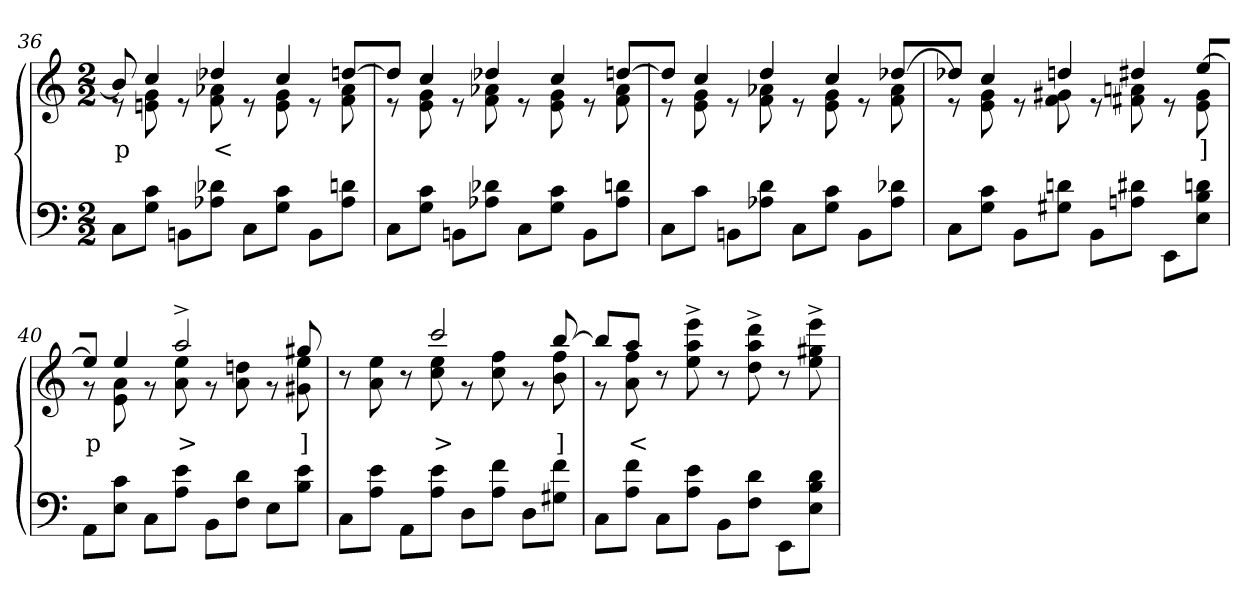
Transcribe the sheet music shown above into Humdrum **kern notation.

**kern	**kern	**text
*part2	*part1	*part1
*staff2	*staff1	*staff1
*clefF4	*clefG2	*
*k[]	*k[]	*
*M2/2	*M2/2	*
=36	=36	=36
*	*^	*
8CL	8bn]	8r	p
8G 8cJ	4cc	8en 8g	.
8BBnL	.	8r	.
8A-X 8d-XJ	4dd-X	8f 8a-X	<
8CL	.	8r	.
8G 8cJ	4cc	8e 8g	.
8BBL	.	8r	.
8A- 8dnJ	[8ddnL	8f 8a-	.
=37	=37	=37	=37
8CL	8ddJ]	8r	.
8G 8cJ	4cc	8e 8g	.
8BBnL	.	8r	.
8A-X 8d-XJ	4dd-X	8f 8a-X	.
8CL	.	8r	.
8G 8cJ	4cc	8e 8g	.
8BBL	.	8r	[
8A- 8dnJ	[8ddnL	8f 8a-	.
=38	=38	=38	=38
8CL	8ddJ]	8r	.
8cJ	4cc	8e 8g	.
8BBnL	.	8r	.
8A-X 8dJ	4dd	8f 8a-X	.
8CL	.	8r	>
8G 8cJ	4cc	8e 8g	.
8BBL	.	8r	.
8A- 8d-XJ	[8dd-XL	8f 8a-	.
=39	=39	=39	=39
8CL	8dd-XJ]	8r	.
8G 8cJ	4cc	8e 8g	.
8BBL	.	8r	.
8G#X 8dnJ	4ddn	8f 8g#X	.
8BBL	.	8r	.
8An 8d#XJ	4dd#X	8f#X 8an	.
8EEL	.	8r	.
8E 8B 8dnJ	[8eeL	8e 8g#	]
=40	=40	=40	=40
8AAL	8eeJ]	8r	p
8E 8cJ	4ee	8e 8a	.
8CL	.	8r	.
8A 8eJ	2aa^>	8a 8ee	>
8BBL	.	8r	.
8F 8dJ	.	8a 8ddn	.
8EL	.	8r	.
8B 8eJ	8gg#X	8g# 8ee	]
=41	=41	=41	=41
8CL	4.ryy	8r	.
8A 8eJ	.	8a 8ee	.
8AAL	.	8r	.
8A 8eJ	2ccc	8cc 8ee	>
8DL	.	8r	.
8A 8fJ	.	8cc 8ff	.
8DL	.	8r	.
8G#X 8fJ	[8bb	8b 8ff	]
=42	=42	=42	=42
8CL	8bbL]	8r	.
8A 8fJ	8aaJ	8a 8ff	<
8CL	2.ryy	8r	.
8A 8eJ	.	8ee^> 8aa^> 8eee^>	.
8BBL	.	8r	.
8F 8dJ	.	8dd^> 8aa^> 8ddd^>	.
8EEL	.	8r	[
8E 8B 8dJ	.	8ee^> 8gg#X^> 8eee^>	.
*	*v	*v	*
=	=	=
*-	*-	*-
